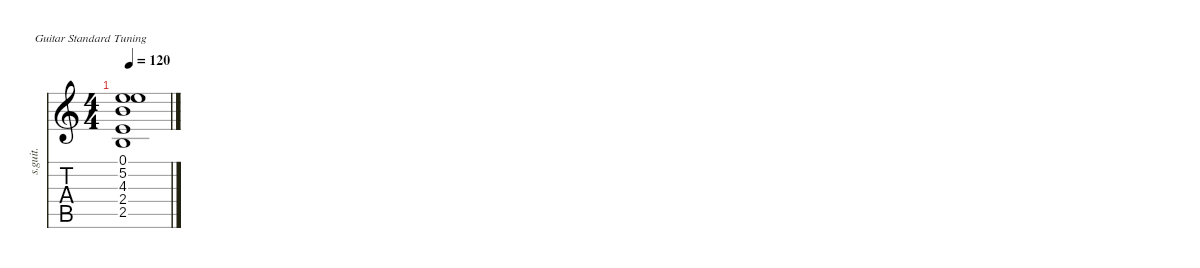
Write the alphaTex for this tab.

\defaultSystemsLayout 4
\hideDynamics
\bracketExtendMode nobrackets
\otherSystemsTrackNameOrientation horizontal
\track ("Steel Guitar" "s.guit.") {instrument acousticguitarsteel}
\staff {score tabs}
\tuning (E4 B3 G3 D3 A2 E2)
\ts (4 4)
\tempo 120
\clef g2
\ks c
(0.1{t} 5.2{t} 4.3{t} 2.4{t} 2.5{t}).1{dy mf}
